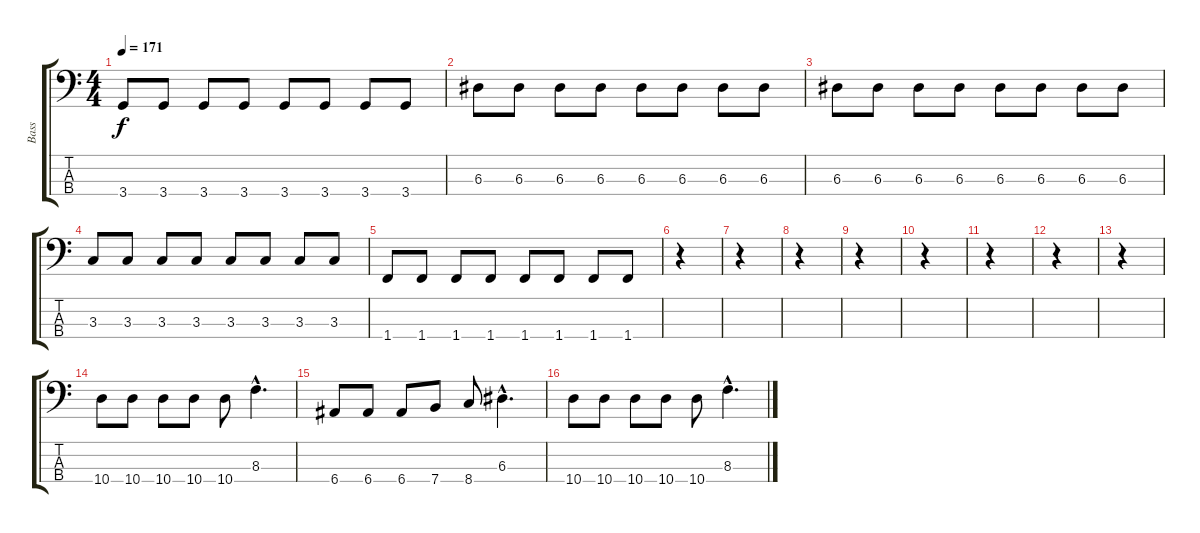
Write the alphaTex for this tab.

\track ("Bass" "Bass") {instrument acousticguitarnylon}
\staff {score tabs}
\tuning (G2 D2 A1 E1) {hide}
\ts (4 4)
\tempo 171
\clef f4
\ks c
3.4.8{dy f} 3.4.8 3.4.8 3.4.8 3.4.8 3.4.8 3.4.8 3.4.8 |
6.3.8 6.3.8 6.3.8 6.3.8 6.3.8 6.3.8 6.3.8 6.3.8 |
6.3.8 6.3.8 6.3.8 6.3.8 6.3.8 6.3.8 6.3.8 6.3.8 |
3.3.8 3.3.8 3.3.8 3.3.8 3.3.8 3.3.8 3.3.8 3.3.8 |
1.4.8 1.4.8 1.4.8 1.4.8 1.4.8 1.4.8 1.4.8 1.4.8 |
r.4 |
r.4 |
r.4 |
r.4 |
r.4 |
r.4 |
r.4 |
r.4 |
10.4.8 10.4.8 10.4.8 10.4.8 10.4.8 8.3{hac}.4{d} |
6.4.8 6.4.8 6.4.8 7.4.8 8.4.8 6.3{hac}.4{d} |
10.4.8 10.4.8 10.4.8 10.4.8 10.4.8 8.3{hac}.4{d}
